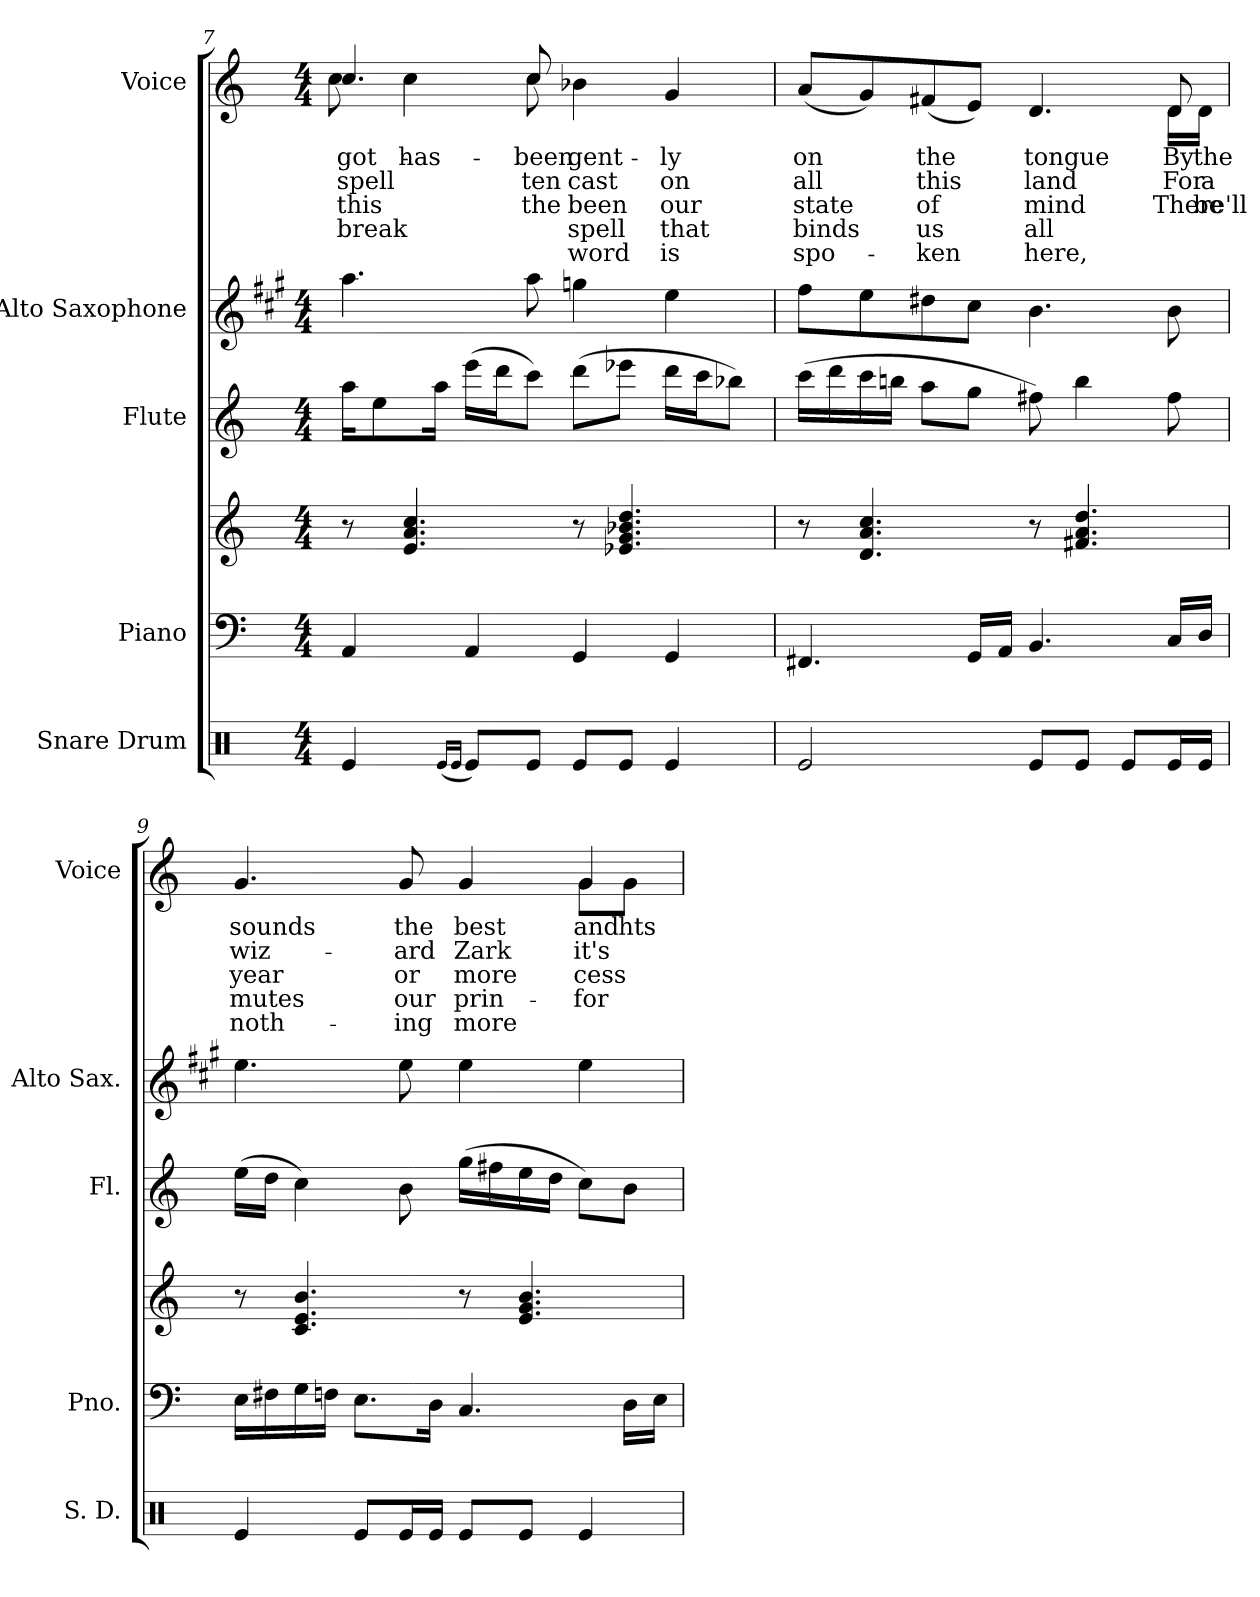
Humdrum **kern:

**kern	**kern	**kern	**kern	**kern	**kern	**text	**text	**text	**text	**text
*part5	*part4	*part4	*part3	*part2	*part1	*part1	*part1	*part1	*part1	*part1
*staff6	*staff5	*staff4	*staff3	*staff2	*staff1	*staff1	*staff1	*staff1	*staff1	*staff1
*I"Snare Drum	*I"Piano	*	*I"Flute	*I"Alto Saxophone	*I"Voice	*	*	*	*	*
*I'S. D.	*I'Pno.	*	*I'Fl.	*I'Alto Sax.	*I'Voice	*	*	*	*	*
*clefX	*clefF4	*clefG2	*clefG2	*clefG2	*clefG2	*	*	*	*	*
*	*	*	*	*ITrd5c9	*	*	*	*	*	*
*k[]	*k[]	*k[]	*k[]	*k[]	*k[]	*	*	*	*	*
*C:	*C:	*C:	*C:	*C:	*C:	*	*	*	*	*
*M4/4	*M4/4	*M4/4	*M4/4	*M4/4	*M4/4	*	*	*	*	*
=7	=7	=7	=7	=7	=7	=7	=7	=7	=7	=7
!	!	!	!	!	!	!LO:LY:b:color=#000000	!LO:LY:b:color=#000000	!LO:LY:b:color=#000000	!LO:LY:b:color=#000000	!
*	*	*	*	*	*^	*	*	*	*	*
!	!	!	!	!	!	!	!LO:LY:b:color=#000000	!	!	!	!
4Rei/	4AAi/	8r	16aai\KL	4.cci\	4.cci/	8cci\	-got-	spell	this	break	.
.	.	.	8eei\	.	.	.	.	.	.	.	.
!	!	!	!	!	!	!	!LO:LY:b:color=#000000	!	!	!	!
.	.	4.ei/ 4.ai 4.cci	.	.	.	4cci\	has	.	.	.	.
.	.	.	16aai\Jk	.	.	.	.	.	.	.	.
(16qRei/LL	.	.	.	.	.	.	.	.	.	.	.
16qRei/JJ	.	.	.	.	.	.	.	.	.	.	.
8Rei/L)	4AAi/	.	(16eeei\LL	.	.	.	.	.	.	.	.
.	.	.	16dddi\J	.	.	.	.	.	.	.	.
!	!	!	!	!	!	!	!LO:LY:b:color=#000000	!LO:LY:b:color=#000000	!LO:LY:b:color=#000000	!	!
!	!	!	!	!	!	!	!LO:LY:b:color=#000000	!LO:LY:b:color=#000000	!	!	!
8Rei/J	.	.	8ccci\J)	8cci\	8cci/	8cci\	been	-ten	the	.	.
!	!	!	!	!	!	!	!LO:LY:b:color=#000000	!LO:LY:b:color=#000000	!LO:LY:b:color=#000000	!LO:LY:b:color=#000000	!LO:LY:b:color=#000000
8Rei/L	4GGi/	8r	(8dddi\L	4b-Xi\	4b-Xi\	2ryy	gent-	cast	been	spell	word
8Rei/J	.	4.e-Xi/ 4.gi 4.b-Xi 4.ddi	8eee-Xi\J	.	.	.	.	.	.	.	.
!	!	!	!	!	!	!	!LO:LY:b:color=#000000	!LO:LY:b:color=#000000	!LO:LY:b:color=#000000	!LO:LY:b:color=#000000	!LO:LY:b:color=#000000
4Rei/	4GGi/	.	16dddi\LL	4gi\	4gi/	.	-ly	on	our	that	is
.	.	.	16ccci\J	.	.	.	.	.	.	.	.
.	.	.	8bb-Xi\J)	.	.	.	.	.	.	.	.
!!LO:PB:g=z	!!
=8	=8	=8	=8	=8	=8	=8	=8	=8	=8	=8	=8
!	!	!	!	!	!	!	!LO:LY:b:color=#000000	!LO:LY:b:color=#000000	!LO:LY:b:color=#000000	!LO:LY:b:color=#000000	!LO:LY:b:color=#000000
2Rei/	4.FF#Xi/	8r	(16ccci\LL	8ai\L	(8ai/L	2..ryy	on	all	state	binds	spo-
.	.	.	16dddi\	.	.	.	.	.	.	.	.
.	.	4.di/ 4.ai 4.cci	16ccci\	8gi\	8gi/)	.	.	.	.	.	.
.	.	.	16bbni\JJ	.	.	.	.	.	.	.	.
!	!	!	!	!	!	!	!LO:LY:b:color=#000000	!LO:LY:b:color=#000000	!LO:LY:b:color=#000000	!LO:LY:b:color=#000000	!LO:LY:b:color=#000000
.	.	.	8aai\L	8f#Xi\	(8f#Xi/	.	the	this	of	us	-ken
.	16GGi/LL	.	8ggi\J	8ei\J	8ei/J)	.	.	.	.	.	.
.	16AAi/JJ	.	.	.	.	.	.	.	.	.	.
!	!	!	!	!	!	!	!LO:LY:b:color=#000000	!LO:LY:b:color=#000000	!LO:LY:b:color=#000000	!LO:LY:b:color=#000000	!LO:LY:b:color=#000000
8Rei/L	4.BBi/	8r	8ff#Xi\)	4.di\	4.di/	.	tongue	land	mind	all	here,
8Rei/J	.	4.f#Xi/ 4.ai 4.ddi	4bbi\	.	.	.	.	.	.	.	.
8Rei/L	.	.	.	.	.	.	.	.	.	.	.
!	!	!	!	!	!	!	!LO:LY:b:color=#000000	!LO:LY:b:color=#000000	!	!	!
!	!	!	!	!	!	!	!LO:LY:b:color=#000000	!LO:LY:b:color=#000000	!LO:LY:b:color=#000000	!	!
16Rei/L	16Ci/LL	.	8ff#i\	8di\	8di/	16di\LL	By	For	There'll	.	.
!	!	!	!	!	!	!	!LO:LY:b:color=#000000	!LO:LY:b:color=#000000	!LO:LY:b:color=#000000	!	!
16Rei/JJ	16Di/JJ	.	.	.	.	16di\JJ	the	a	be	.	.
=9	=9	=9	=9	=9	=9	=9	=9	=9	=9	=9	=9
!	!	!	!	!	!	!	!LO:LY:b:color=#000000	!LO:LY:b:color=#000000	!LO:LY:b:color=#000000	!LO:LY:b:color=#000000	!LO:LY:b:color=#000000
4Rei/	16Ei\LL	8r	(16eei\LL	4.gi\	4.gi/	2.ryy	sounds	wiz-	year	mutes	noth-
.	16F#Xi\	.	16ddi\JJ	.	.	.	.	.	.	.	.
.	16Gi\	4.ci/ 4.ei 4.bi	4cci\)	.	.	.	.	.	.	.	.
.	16Fni\JJ	.	.	.	.	.	.	.	.	.	.
8Rei/L	8.Ei\L	.	.	.	.	.	.	.	.	.	.
!	!	!	!	!	!	!	!LO:LY:b:color=#000000	!LO:LY:b:color=#000000	!LO:LY:b:color=#000000	!LO:LY:b:color=#000000	!LO:LY:b:color=#000000
16Rei/L	.	.	8bi\	8gi\	8gi/	.	the	-ard	or	our	-ing
16Rei/JJ	16Di\Jk	.	.	.	.	.	.	.	.	.	.
!	!	!	!	!	!	!	!LO:LY:b:color=#000000	!LO:LY:b:color=#000000	!LO:LY:b:color=#000000	!LO:LY:b:color=#000000	!LO:LY:b:color=#000000
8Rei/L	4.Ci/	8r	(16ggi\LL	4gi\	4gi/	.	best	Zark	more	prin-	more
.	.	.	16ff#Xi\	.	.	.	.	.	.	.	.
8Rei/J	.	4.ei/ 4.gi 4.bi	16eei\	.	.	.	.	.	.	.	.
.	.	.	16ddi\JJ	.	.	.	.	.	.	.	.
!	!	!	!	!	!	!	!LO:LY:b:color=#000000	!LO:LY:b:color=#000000	!LO:LY:b:color=#000000	!LO:LY:b:color=#000000	!
!	!	!	!	!	!	!	!LO:LY:b:color=#000000	!	!	!	!
4Rei/	.	.	8cci\L)	4gi\	4gi/	8gi\L	and	it's	-cess	for	.
!	!	!	!	!	!	!	!LO:LY:b:color=#000000	!	!	!	!
.	16Di\LL	.	8bi\J	.	.	8gi\J	hts	.	.	.	.
.	16Ei\JJ	.	.	.	.	.	.	.	.	.	.
*	*	*	*	*	*v	*v	*	*	*	*	*
=	=	=	=	=	=	=	=	=	=	=
*-	*-	*-	*-	*-	*-	*-	*-	*-	*-	*-
